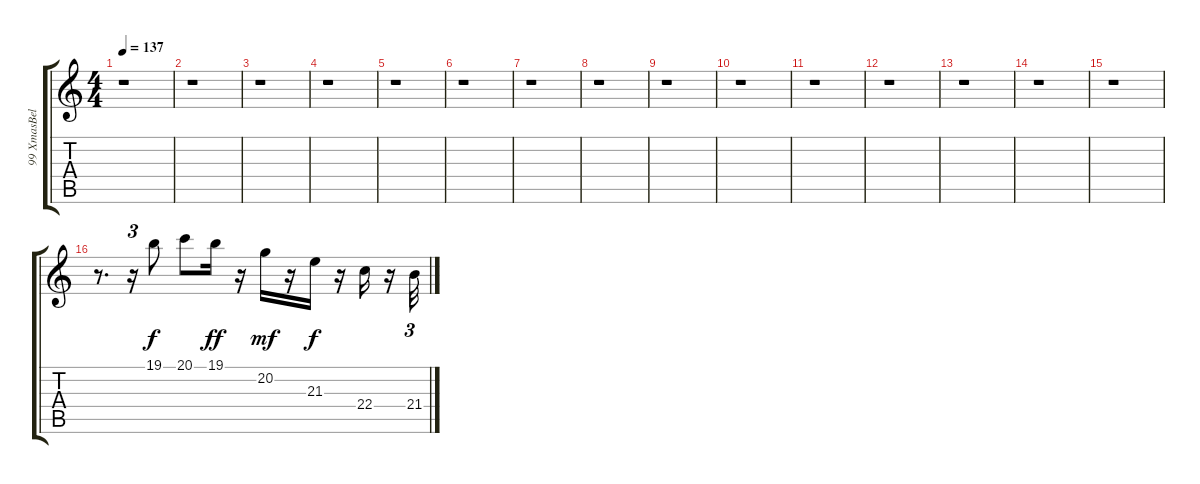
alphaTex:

\track ("99 XmasBell" "99 XmasBel") {instrument fx3crystal}
\staff {score tabs}
\tuning (E4 B3 G3 D3 A2 E2) {hide}
\ts (4 4)
\tempo 137
\clef g2
\ks c
r.1{dy f} |
r.1 |
r.1 |
r.1 |
r.1 |
r.1 |
r.1 |
r.1 |
r.1 |
r.1 |
r.1 |
r.1 |
r.1 |
r.1 |
r.1 |
r.8{d} r.16{tu (3 2)} 19.1.8 20.1.8 19.1.16{dy ff} r.16 20.2.16{dy mf} r.16 21.3.16{dy f} r.16 22.4.16 r.16 21.4.32{tu (3 2)}
